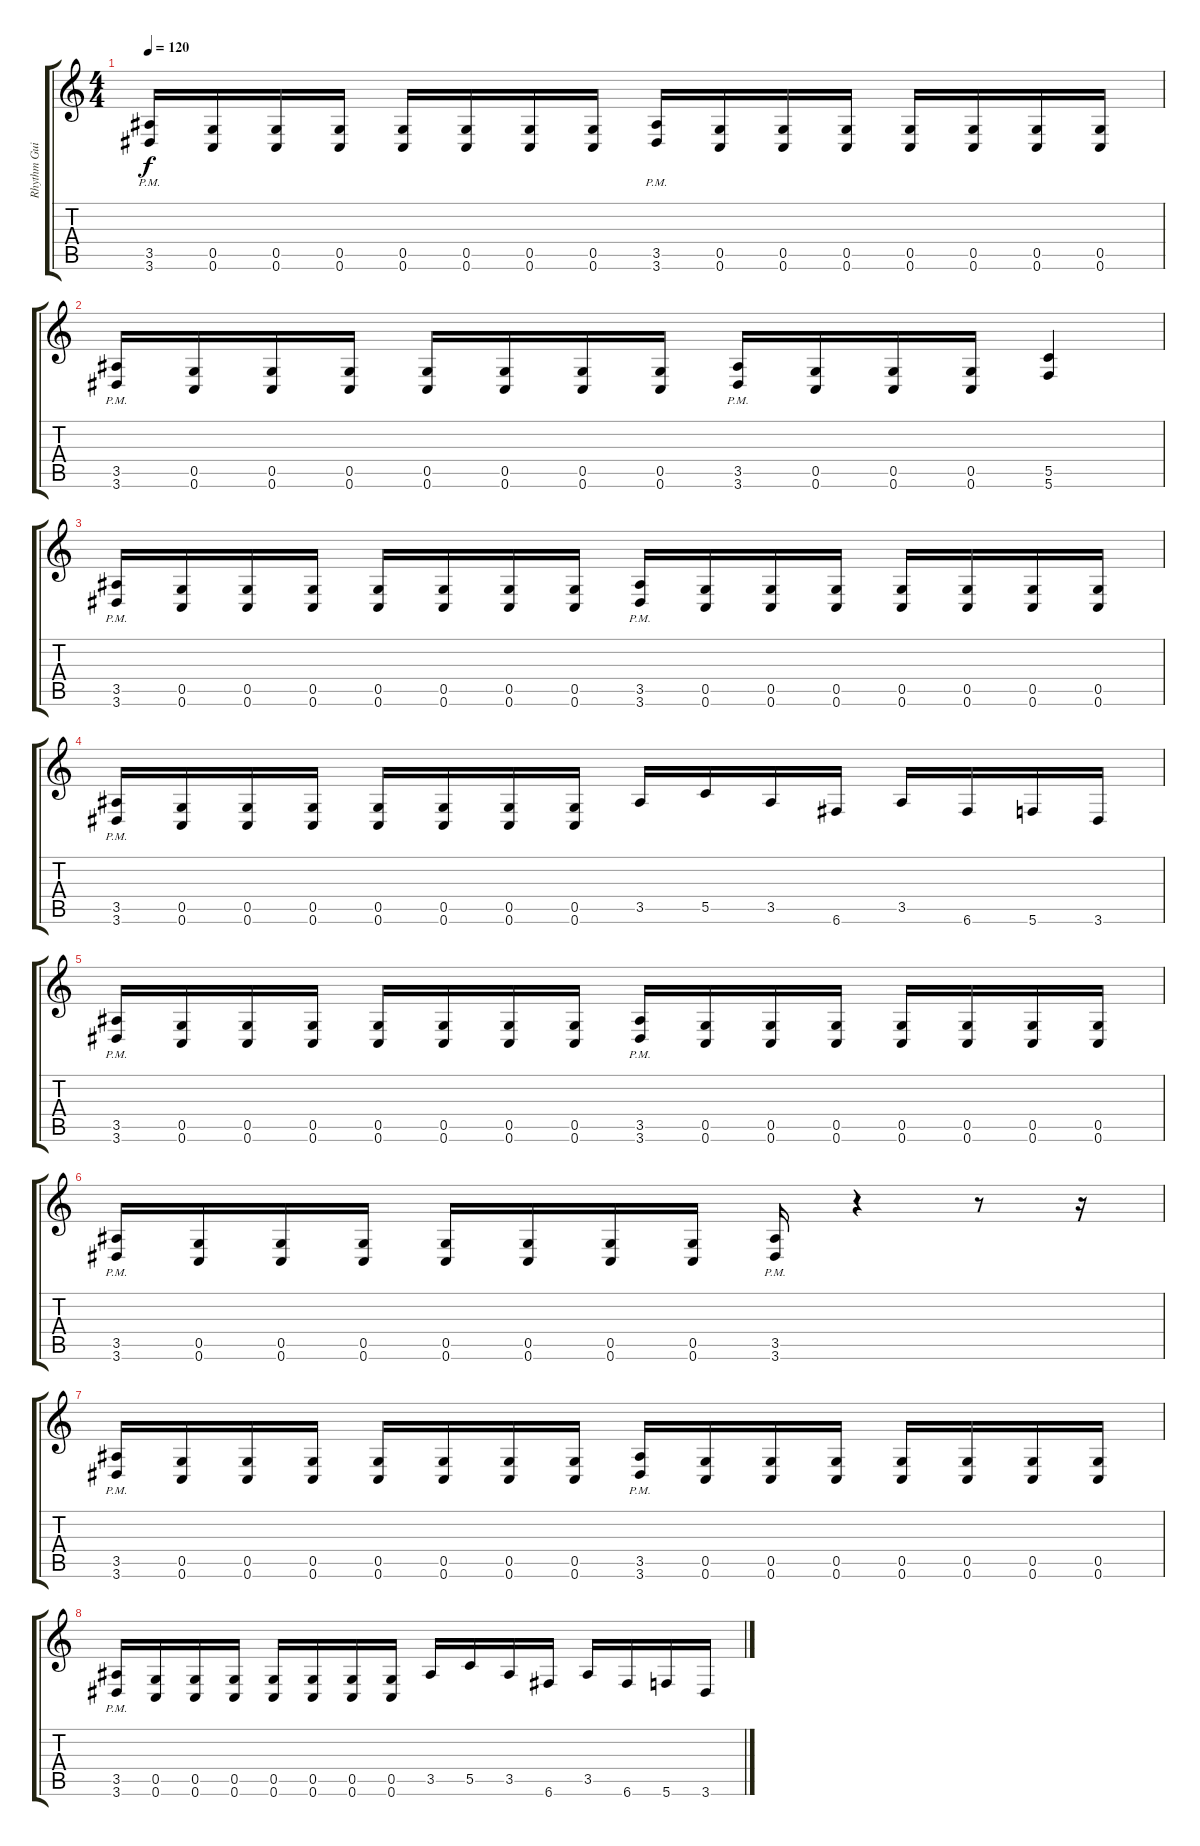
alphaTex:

\track ("Rhythm Guitar" "Rhythm Gui") {instrument distortionguitar}
\staff {score tabs}
\tuning (D4 A3 F3 C3 G2 C2) {hide}
\ts (4 4)
\tempo 120
\clef g2
\ks c
(3.5{pm} 3.6{pm}).16{dy f} (0.5 0.6).16 (0.5 0.6).16 (0.5 0.6).16 (0.5 0.6).16 (0.5 0.6).16 (0.5 0.6).16 (0.5 0.6).16 (3.5{pm} 3.6{pm}).16 (0.5 0.6).16 (0.5 0.6).16 (0.5 0.6).16 (0.5 0.6).16 (0.5 0.6).16 (0.5 0.6).16 (0.5 0.6).16 |
(3.5{pm} 3.6{pm}).16 (0.5 0.6).16 (0.5 0.6).16 (0.5 0.6).16 (0.5 0.6).16 (0.5 0.6).16 (0.5 0.6).16 (0.5 0.6).16 (3.5{pm} 3.6{pm}).16 (0.5 0.6).16 (0.5 0.6).16 (0.5 0.6).16 (5.5 5.6).4 |
(3.5{pm} 3.6{pm}).16 (0.5 0.6).16 (0.5 0.6).16 (0.5 0.6).16 (0.5 0.6).16 (0.5 0.6).16 (0.5 0.6).16 (0.5 0.6).16 (3.5{pm} 3.6{pm}).16 (0.5 0.6).16 (0.5 0.6).16 (0.5 0.6).16 (0.5 0.6).16 (0.5 0.6).16 (0.5 0.6).16 (0.5 0.6).16 |
(3.5{pm} 3.6{pm}).16 (0.5 0.6).16 (0.5 0.6).16 (0.5 0.6).16 (0.5 0.6).16 (0.5 0.6).16 (0.5 0.6).16 (0.5 0.6).16 3.5.16 5.5.16 3.5.16 6.6.16 3.5.16 6.6.16 5.6.16 3.6.16 |
(3.5{pm} 3.6{pm}).16 (0.5 0.6).16 (0.5 0.6).16 (0.5 0.6).16 (0.5 0.6).16 (0.5 0.6).16 (0.5 0.6).16 (0.5 0.6).16 (3.5{pm} 3.6{pm}).16 (0.5 0.6).16 (0.5 0.6).16 (0.5 0.6).16 (0.5 0.6).16 (0.5 0.6).16 (0.5 0.6).16 (0.5 0.6).16 |
(3.5{pm} 3.6{pm}).16 (0.5 0.6).16 (0.5 0.6).16 (0.5 0.6).16 (0.5 0.6).16 (0.5 0.6).16 (0.5 0.6).16 (0.5 0.6).16 (3.5{pm} 3.6{pm}).16 r.4 r.8 r.16 |
(3.5{pm} 3.6{pm}).16 (0.5 0.6).16 (0.5 0.6).16 (0.5 0.6).16 (0.5 0.6).16 (0.5 0.6).16 (0.5 0.6).16 (0.5 0.6).16 (3.5{pm} 3.6{pm}).16 (0.5 0.6).16 (0.5 0.6).16 (0.5 0.6).16 (0.5 0.6).16 (0.5 0.6).16 (0.5 0.6).16 (0.5 0.6).16 |
(3.5{pm} 3.6{pm}).16 (0.5 0.6).16 (0.5 0.6).16 (0.5 0.6).16 (0.5 0.6).16 (0.5 0.6).16 (0.5 0.6).16 (0.5 0.6).16 3.5.16 5.5.16 3.5.16 6.6.16 3.5.16 6.6.16 5.6.16 3.6.16
